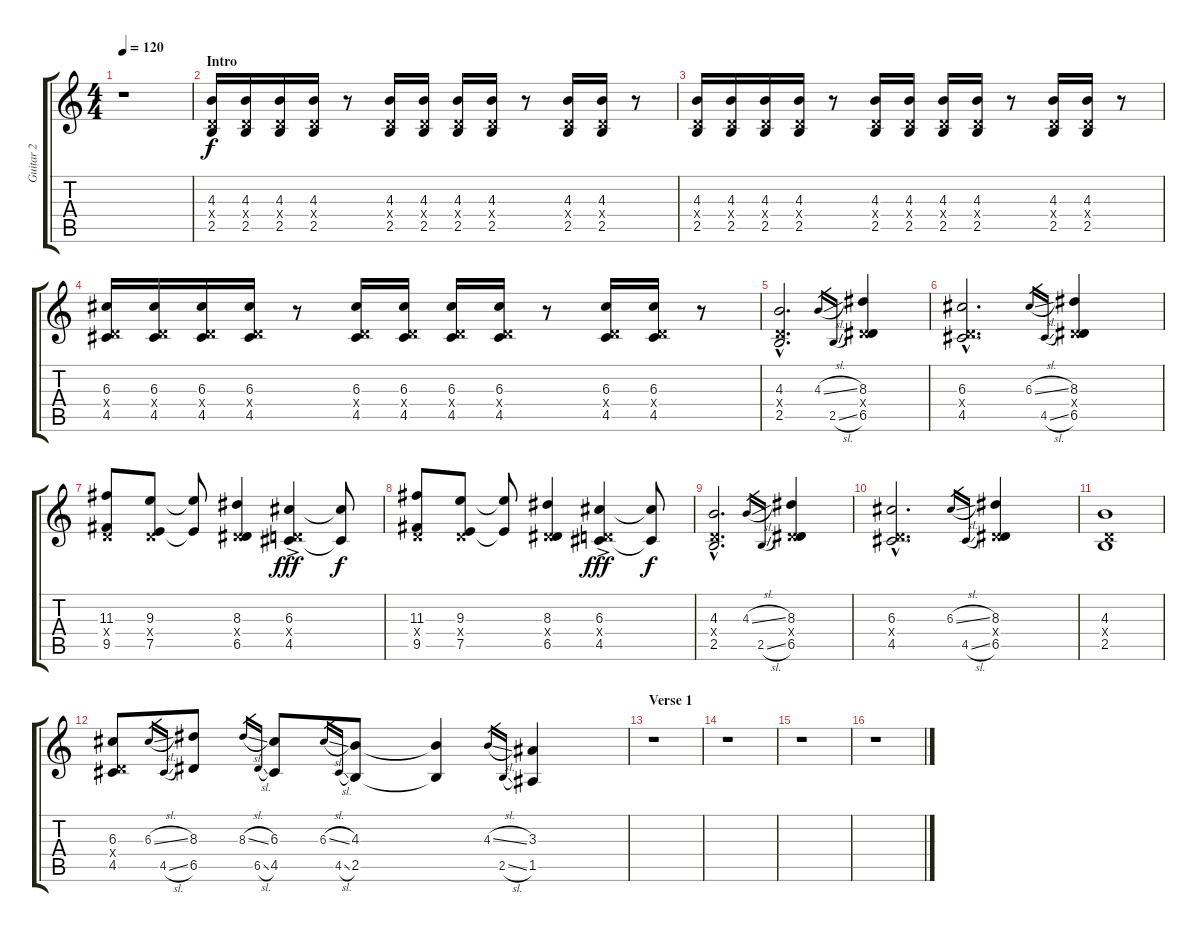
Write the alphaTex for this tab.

\track ("Guitar 2" "Guitar 2") {instrument distortionguitar}
\staff {score tabs}
\tuning (E4 B3 G3 D3 A2 E2) {hide}
\ts (4 4)
\tempo 120
\clef g2
\ks c
r.1{dy f instrument distortionguitar} |
\section ("" "Intro")
(4.3 0.4{x} 2.5).16{volume 0} (4.3 0.4{x} 2.5).16{volume 12} (4.3 0.4{x} 2.5).16 (4.3 0.4{x} 2.5).16 r.8 (4.3 0.4{x} 2.5).16 (4.3 0.4{x} 2.5).16 (4.3 0.4{x} 2.5).16 (4.3 0.4{x} 2.5).16 r.8 (4.3 0.4{x} 2.5).16 (4.3 0.4{x} 2.5).16 r.8 |
(4.3 0.4{x} 2.5).16 (4.3 0.4{x} 2.5).16 (4.3 0.4{x} 2.5).16 (4.3 0.4{x} 2.5).16 r.8 (4.3 0.4{x} 2.5).16 (4.3 0.4{x} 2.5).16 (4.3 0.4{x} 2.5).16 (4.3 0.4{x} 2.5).16 r.8 (4.3 0.4{x} 2.5).16 (4.3 0.4{x} 2.5).16 r.8 |
(6.3 0.4{x} 4.5).16 (6.3 0.4{x} 4.5).16 (6.3 0.4{x} 4.5).16 (6.3 0.4{x} 4.5).16 r.8 (6.3 0.4{x} 4.5).16 (6.3 0.4{x} 4.5).16 (6.3 0.4{x} 4.5).16 (6.3 0.4{x} 4.5).16 r.8 (6.3 0.4{x} 4.5).16 (6.3 0.4{x} 4.5).16 r.8 |
(4.3{hac} 0.4{hac x} 2.5{hac}).2{d} 4.3{sl}.16{gr} 2.5{sl}.16{gr} (8.3 0.4{x} 6.5).4 |
(6.3{hac} 0.4{hac x} 4.5{hac}).2{d} 6.3{sl}.16{gr} 4.5{sl}.16{gr} (8.3 0.4{x} 6.5).4 |
(11.3 0.4{x} 9.5).8 (9.3 0.4{x} 7.5).8 (9.3{t} 7.5{t}).8 (8.3 0.4{x} 6.5).4 (6.3{ac} 0.4{ac x} 4.5{ac}).4{dy fff} (6.3{t} 4.5{t}).8{dy f} |
(11.3 0.4{x} 9.5).8 (9.3 0.4{x} 7.5).8 (9.3{t} 7.5{t}).8 (8.3 0.4{x} 6.5).4 (6.3{ac} 0.4{ac x} 4.5{ac}).4{dy fff} (6.3{t} 4.5{t}).8{dy f} |
(4.3{hac} 0.4{hac x} 2.5{hac}).2{d} 4.3{sl}.16{gr} 2.5{sl}.16{gr} (8.3 0.4{x} 6.5).4 |
(6.3{hac} 0.4{hac x} 4.5{hac}).2{d} 6.3{sl}.16{gr} 4.5{sl}.16{gr} (8.3 0.4{x} 6.5).4 |
(4.3 0.4{x} 2.5).1 |
(6.3 0.4{x} 4.5).8 6.3{sl}.16{gr} 4.5{sl}.16{gr} (8.3 6.5).8 8.3{sl}.16{gr} 6.5{sl}.16{gr} (6.3 4.5).8 6.3{sl}.16{gr} 4.5{sl}.16{gr} (4.3 2.5).8 (4.3{t} 2.5{t}).4 4.3{sl}.16{gr} 2.5{sl}.16{gr} (3.3 1.5).4 |
\section ("" "Verse 1")
r.1 |
r.1 |
r.1 |
r.1
